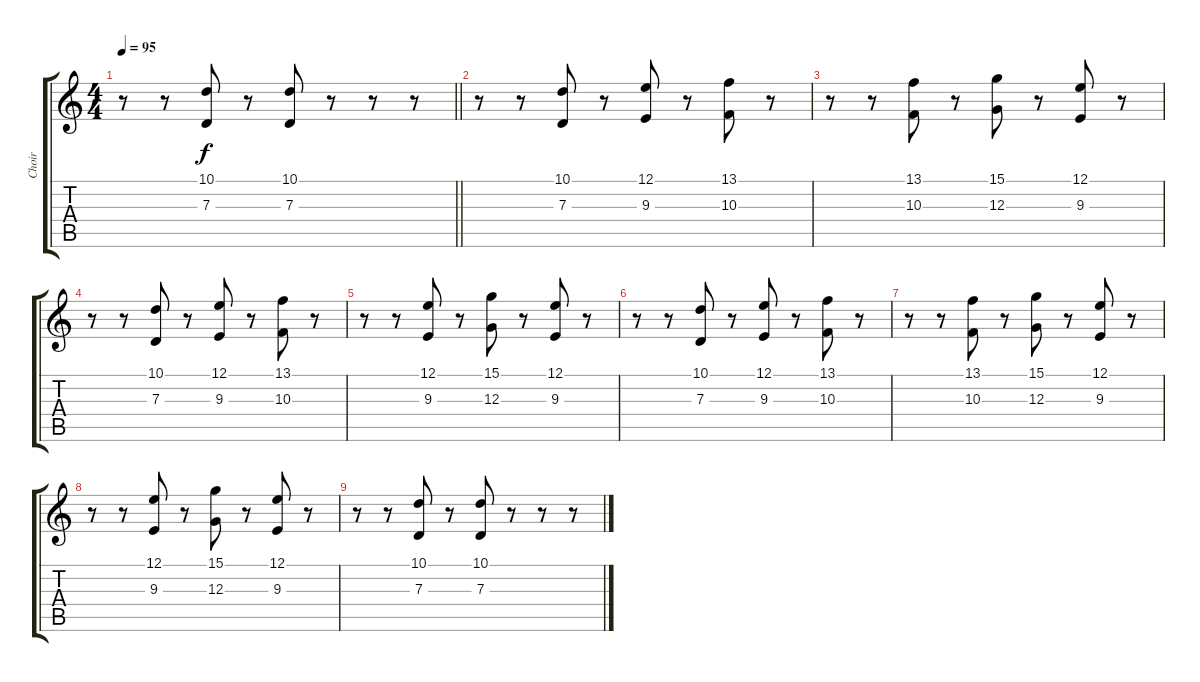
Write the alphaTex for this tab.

\track ("Choir" "Choir") {instrument pad4choir}
\staff {score tabs}
\tuning (E4 B3 G3 D3 A2 E2) {hide}
\ts (4 4)
\tempo 95
\clef g2
\barLineRight lightlight
\ks c
r.8{dy f} r.8 (10.1 7.3).8 r.8 (10.1 7.3).8 r.8 r.8 r.8 |
\section ("" "")
r.8{volume 10 instrument pad4choir} r.8 (10.1 7.3).8 r.8 (12.1 9.3).8 r.8 (13.1 10.3).8 r.8 |
r.8 r.8 (13.1 10.3).8 r.8 (15.1 12.3).8 r.8 (12.1 9.3).8 r.8 |
r.8 r.8 (10.1 7.3).8 r.8 (12.1 9.3).8 r.8 (13.1 10.3).8 r.8 |
r.8 r.8 (12.1 9.3).8 r.8 (15.1 12.3).8 r.8 (12.1 9.3).8 r.8 |
r.8 r.8 (10.1 7.3).8 r.8 (12.1 9.3).8 r.8 (13.1 10.3).8 r.8 |
r.8 r.8 (13.1 10.3).8 r.8 (15.1 12.3).8 r.8 (12.1 9.3).8 r.8 |
r.8 r.8 (12.1 9.3).8 r.8 (15.1 12.3).8 r.8 (12.1 9.3).8 r.8 |
r.8 r.8 (10.1 7.3).8 r.8 (10.1 7.3).8 r.8 r.8 r.8
